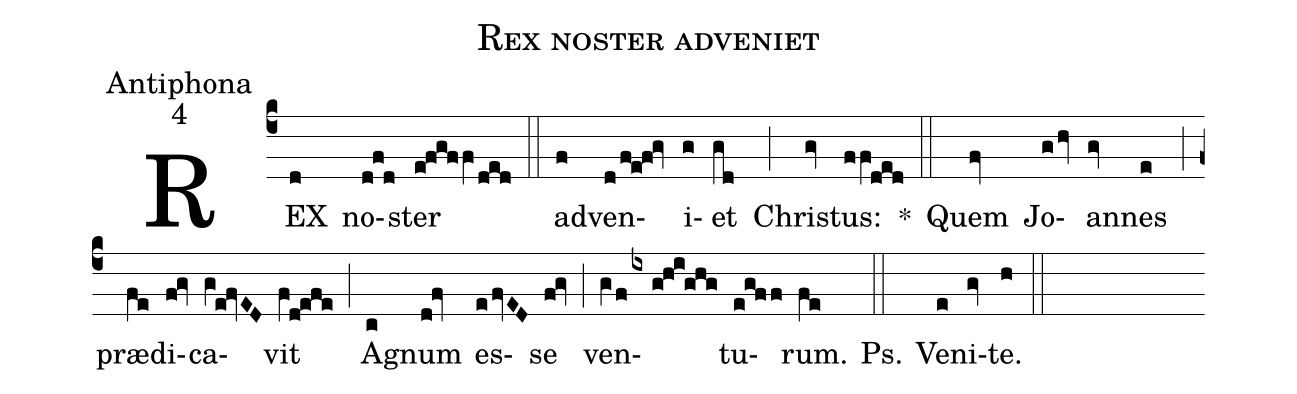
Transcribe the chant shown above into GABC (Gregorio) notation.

name:Rex noster adveniet;
office-part:Antiphona;
mode:4;
%%
(c4)REX(d) no(d!f!d)ster(e!f!g!f/fV/ded) (::) ad(f)ven(d/!f!e!f!gv)i(g)et(gd) (;)Chri(gv)stus:(f/fV!ded) *(::) Quem(fv) Jo(ghv)an(gv)nes(e) (;) præ(fe)di(f!gv)ca(gV!e!fvED)vit(fV!d!e!f!e) (;) Ag(c)num(d!fv) es(efvED)se(f!gv) (;) ven(gVf/ix/g!h!i!ghg)tu(e!g!f/f)rum.(fe) Ps.(::) Ve(e)ni(gv)te.(h) (::)
